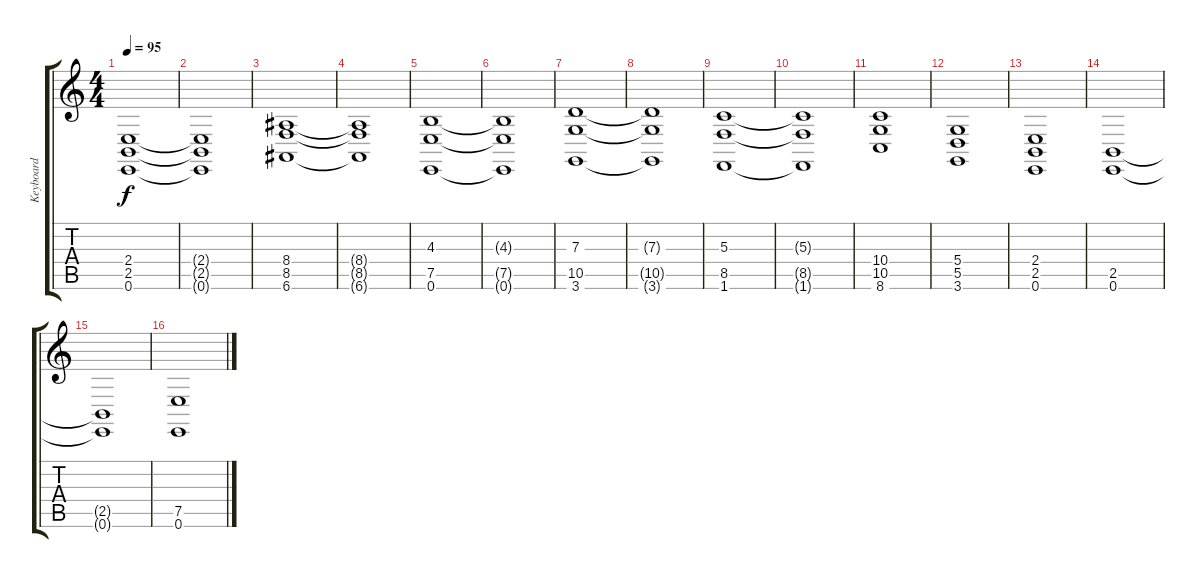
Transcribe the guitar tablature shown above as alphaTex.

\track ("Keyboard" "Keyboard") {instrument stringensemble1}
\staff {score tabs}
\tuning (E4 B3 G3 D3 A2 E2) {hide}
\ts (4 4)
\tempo 95
\clef g2
\ks c
(2.4 2.5 0.6).1{dy f} |
(2.4{t} 2.5{t} 0.6{t}).1 |
(8.4 8.5 6.6).1 |
(8.4{t} 8.5{t} 6.6{t}).1 |
(4.3 7.5 0.6).1 |
(4.3{t} 7.5{t} 0.6{t}).1 |
(7.3 10.5 3.6).1 |
(7.3{t} 10.5{t} 3.6{t}).1 |
(5.3 8.5 1.6).1 |
(5.3{t} 8.5{t} 1.6{t}).1 |
(10.4 10.5 8.6).1 |
(5.4 5.5 3.6).1 |
(2.4 2.5 0.6).1 |
(2.5 0.6).1 |
(2.5{t} 0.6{t}).1 |
(7.5 0.6).1
